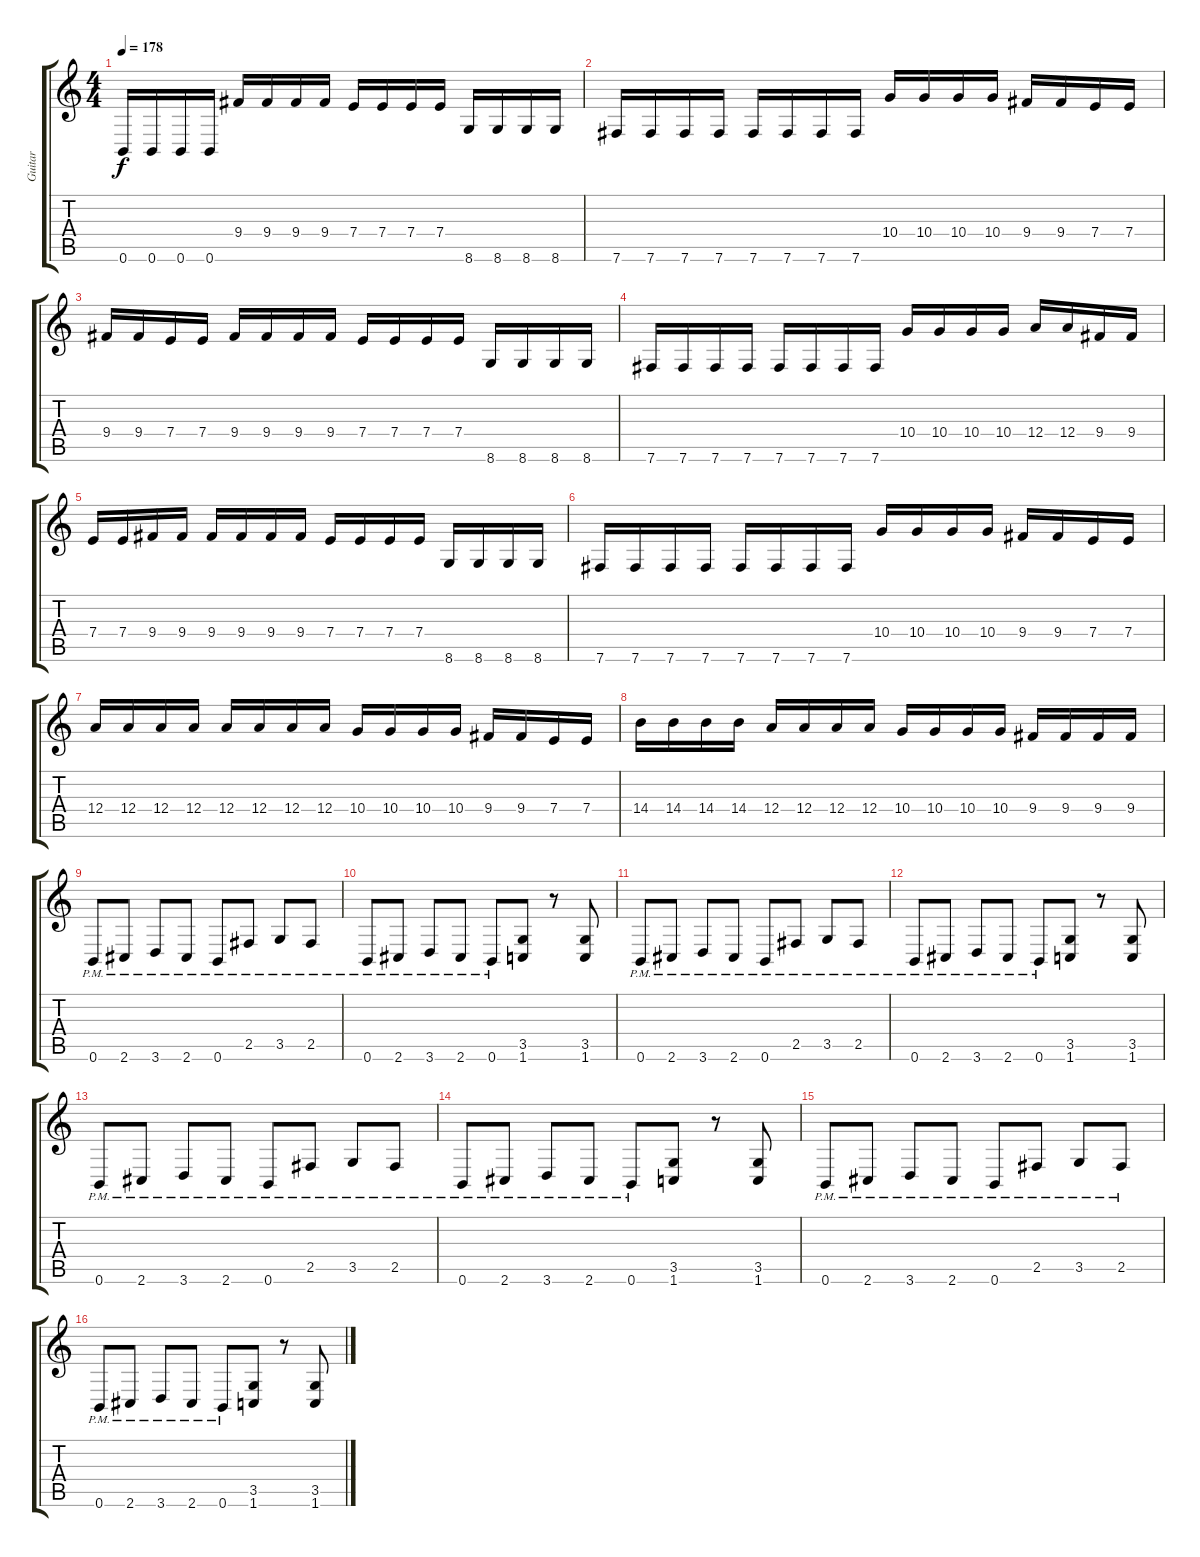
\track ("Guitar" "Guitar") {instrument distortionguitar}
\staff {score tabs}
\tuning (B3 Gb3 D3 A2 E2 B1) {hide}
\ts (4 4)
\tempo 178
\clef g2
\ks c
0.6.16{dy f} 0.6.16 0.6.16 0.6.16 9.4.16 9.4.16 9.4.16 9.4.16 7.4.16 7.4.16 7.4.16 7.4.16 8.6.16 8.6.16 8.6.16 8.6.16 |
7.6.16 7.6.16 7.6.16 7.6.16 7.6.16 7.6.16 7.6.16 7.6.16 10.4.16 10.4.16 10.4.16 10.4.16 9.4.16 9.4.16 7.4.16 7.4.16 |
9.4.16 9.4.16 7.4.16 7.4.16 9.4.16 9.4.16 9.4.16 9.4.16 7.4.16 7.4.16 7.4.16 7.4.16 8.6.16 8.6.16 8.6.16 8.6.16 |
7.6.16 7.6.16 7.6.16 7.6.16 7.6.16 7.6.16 7.6.16 7.6.16 10.4.16 10.4.16 10.4.16 10.4.16 12.4.16 12.4.16 9.4.16 9.4.16 |
7.4.16 7.4.16 9.4.16 9.4.16 9.4.16 9.4.16 9.4.16 9.4.16 7.4.16 7.4.16 7.4.16 7.4.16 8.6.16 8.6.16 8.6.16 8.6.16 |
7.6.16 7.6.16 7.6.16 7.6.16 7.6.16 7.6.16 7.6.16 7.6.16 10.4.16 10.4.16 10.4.16 10.4.16 9.4.16 9.4.16 7.4.16 7.4.16 |
12.4.16 12.4.16 12.4.16 12.4.16 12.4.16 12.4.16 12.4.16 12.4.16 10.4.16 10.4.16 10.4.16 10.4.16 9.4.16 9.4.16 7.4.16 7.4.16 |
14.4.16 14.4.16 14.4.16 14.4.16 12.4.16 12.4.16 12.4.16 12.4.16 10.4.16 10.4.16 10.4.16 10.4.16 9.4.16 9.4.16 9.4.16 9.4.16 |
0.6{pm}.8{balance 8} 2.6{pm}.8 3.6{pm}.8 2.6{pm}.8 0.6{pm}.8 2.5{pm}.8 3.5{pm}.8 2.5{pm}.8 |
0.6{pm}.8 2.6{pm}.8 3.6{pm}.8 2.6{pm}.8 0.6{pm}.8 (3.5 1.6).8 r.8 (3.5 1.6).8 |
0.6{pm}.8 2.6{pm}.8 3.6{pm}.8 2.6{pm}.8 0.6{pm}.8 2.5{pm}.8 3.5{pm}.8 2.5{pm}.8 |
0.6{pm}.8 2.6{pm}.8 3.6{pm}.8 2.6{pm}.8 0.6{pm}.8 (3.5 1.6).8 r.8 (3.5 1.6).8 |
0.6{pm}.8 2.6{pm}.8 3.6{pm}.8 2.6{pm}.8 0.6{pm}.8 2.5{pm}.8 3.5{pm}.8 2.5{pm}.8 |
0.6{pm}.8 2.6{pm}.8 3.6{pm}.8 2.6{pm}.8 0.6{pm}.8 (3.5 1.6).8 r.8 (3.5 1.6).8 |
0.6{pm}.8 2.6{pm}.8 3.6{pm}.8 2.6{pm}.8 0.6{pm}.8 2.5{pm}.8 3.5{pm}.8 2.5{pm}.8 |
0.6{pm}.8 2.6{pm}.8 3.6{pm}.8 2.6{pm}.8 0.6{pm}.8 (3.5 1.6).8 r.8 (3.5 1.6).8
